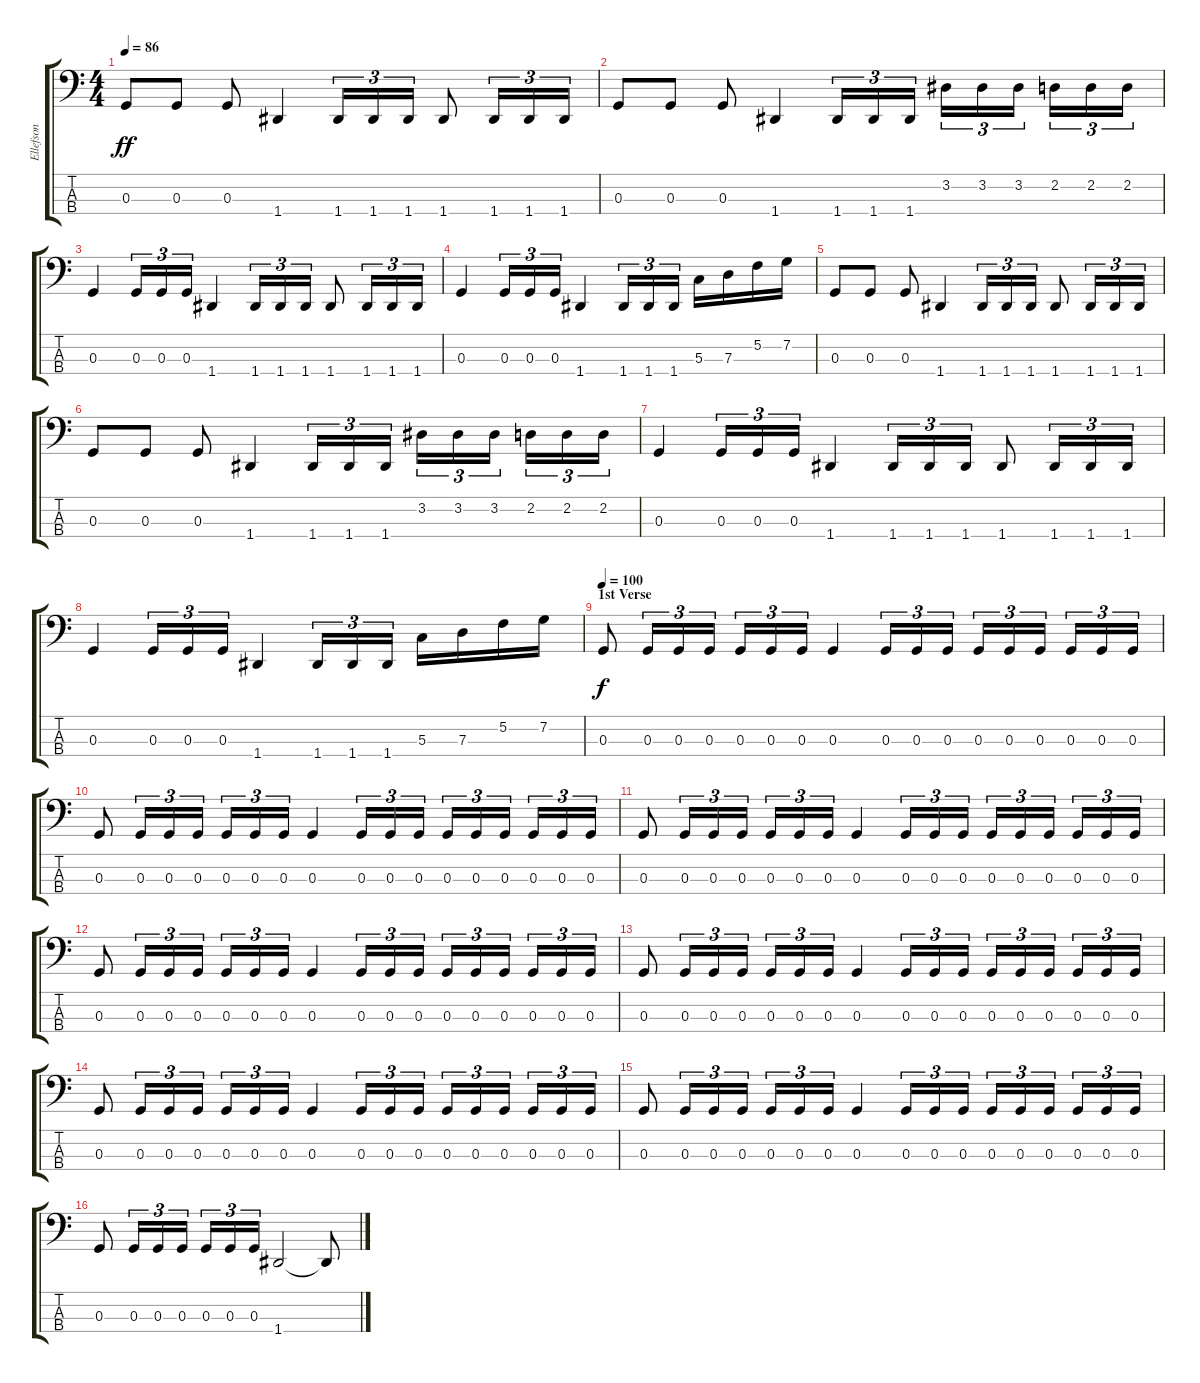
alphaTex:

\track ("Ellefson" "Ellefson") {instrument electricbasspick}
\staff {score tabs}
\tuning (F2 C2 G1 D1) {hide}
\ts (4 4)
\tempo 86
\clef f4
\ks c
0.3.8{dy ff} 0.3.8 0.3.8 1.4.4 1.4.16{tu (3 2)} 1.4.16{tu (3 2)} 1.4.16{tu (3 2)} 1.4.8 1.4.16{tu (3 2)} 1.4.16{tu (3 2)} 1.4.16{tu (3 2)} |
0.3.8 0.3.8 0.3.8 1.4.4 1.4.16{tu (3 2)} 1.4.16{tu (3 2)} 1.4.16{tu (3 2)} 3.2.16{tu (3 2)} 3.2.16{tu (3 2)} 3.2.16{tu (3 2)} 2.2.16{tu (3 2)} 2.2.16{tu (3 2)} 2.2.16{tu (3 2)} |
0.3.4 0.3.16{tu (3 2)} 0.3.16{tu (3 2)} 0.3.16{tu (3 2)} 1.4.4 1.4.16{tu (3 2)} 1.4.16{tu (3 2)} 1.4.16{tu (3 2)} 1.4.8 1.4.16{tu (3 2)} 1.4.16{tu (3 2)} 1.4.16{tu (3 2)} |
0.3.4 0.3.16{tu (3 2)} 0.3.16{tu (3 2)} 0.3.16{tu (3 2)} 1.4.4 1.4.16{tu (3 2)} 1.4.16{tu (3 2)} 1.4.16{tu (3 2)} 5.3.16 7.3.16 5.2.16 7.2.16 |
0.3.8 0.3.8 0.3.8 1.4.4 1.4.16{tu (3 2)} 1.4.16{tu (3 2)} 1.4.16{tu (3 2)} 1.4.8 1.4.16{tu (3 2)} 1.4.16{tu (3 2)} 1.4.16{tu (3 2)} |
0.3.8 0.3.8 0.3.8 1.4.4 1.4.16{tu (3 2)} 1.4.16{tu (3 2)} 1.4.16{tu (3 2)} 3.2.16{tu (3 2)} 3.2.16{tu (3 2)} 3.2.16{tu (3 2)} 2.2.16{tu (3 2)} 2.2.16{tu (3 2)} 2.2.16{tu (3 2)} |
0.3.4 0.3.16{tu (3 2)} 0.3.16{tu (3 2)} 0.3.16{tu (3 2)} 1.4.4 1.4.16{tu (3 2)} 1.4.16{tu (3 2)} 1.4.16{tu (3 2)} 1.4.8 1.4.16{tu (3 2)} 1.4.16{tu (3 2)} 1.4.16{tu (3 2)} |
0.3.4 0.3.16{tu (3 2)} 0.3.16{tu (3 2)} 0.3.16{tu (3 2)} 1.4.4 1.4.16{tu (3 2)} 1.4.16{tu (3 2)} 1.4.16{tu (3 2)} 5.3.16 7.3.16 5.2.16 7.2.16 |
\section ("" "1st Verse")
\tempo 100
0.3.8{dy f} 0.3.16{tu (3 2)} 0.3.16{tu (3 2)} 0.3.16{tu (3 2)} 0.3.16{tu (3 2)} 0.3.16{tu (3 2)} 0.3.16{tu (3 2)} 0.3.4 0.3.16{tu (3 2)} 0.3.16{tu (3 2)} 0.3.16{tu (3 2)} 0.3.16{tu (3 2)} 0.3.16{tu (3 2)} 0.3.16{tu (3 2)} 0.3.16{tu (3 2)} 0.3.16{tu (3 2)} 0.3.16{tu (3 2)} |
0.3.8 0.3.16{tu (3 2)} 0.3.16{tu (3 2)} 0.3.16{tu (3 2)} 0.3.16{tu (3 2)} 0.3.16{tu (3 2)} 0.3.16{tu (3 2)} 0.3.4 0.3.16{tu (3 2)} 0.3.16{tu (3 2)} 0.3.16{tu (3 2)} 0.3.16{tu (3 2)} 0.3.16{tu (3 2)} 0.3.16{tu (3 2)} 0.3.16{tu (3 2)} 0.3.16{tu (3 2)} 0.3.16{tu (3 2)} |
0.3.8 0.3.16{tu (3 2)} 0.3.16{tu (3 2)} 0.3.16{tu (3 2)} 0.3.16{tu (3 2)} 0.3.16{tu (3 2)} 0.3.16{tu (3 2)} 0.3.4 0.3.16{tu (3 2)} 0.3.16{tu (3 2)} 0.3.16{tu (3 2)} 0.3.16{tu (3 2)} 0.3.16{tu (3 2)} 0.3.16{tu (3 2)} 0.3.16{tu (3 2)} 0.3.16{tu (3 2)} 0.3.16{tu (3 2)} |
0.3.8 0.3.16{tu (3 2)} 0.3.16{tu (3 2)} 0.3.16{tu (3 2)} 0.3.16{tu (3 2)} 0.3.16{tu (3 2)} 0.3.16{tu (3 2)} 0.3.4 0.3.16{tu (3 2)} 0.3.16{tu (3 2)} 0.3.16{tu (3 2)} 0.3.16{tu (3 2)} 0.3.16{tu (3 2)} 0.3.16{tu (3 2)} 0.3.16{tu (3 2)} 0.3.16{tu (3 2)} 0.3.16{tu (3 2)} |
0.3.8 0.3.16{tu (3 2)} 0.3.16{tu (3 2)} 0.3.16{tu (3 2)} 0.3.16{tu (3 2)} 0.3.16{tu (3 2)} 0.3.16{tu (3 2)} 0.3.4 0.3.16{tu (3 2)} 0.3.16{tu (3 2)} 0.3.16{tu (3 2)} 0.3.16{tu (3 2)} 0.3.16{tu (3 2)} 0.3.16{tu (3 2)} 0.3.16{tu (3 2)} 0.3.16{tu (3 2)} 0.3.16{tu (3 2)} |
0.3.8 0.3.16{tu (3 2)} 0.3.16{tu (3 2)} 0.3.16{tu (3 2)} 0.3.16{tu (3 2)} 0.3.16{tu (3 2)} 0.3.16{tu (3 2)} 0.3.4 0.3.16{tu (3 2)} 0.3.16{tu (3 2)} 0.3.16{tu (3 2)} 0.3.16{tu (3 2)} 0.3.16{tu (3 2)} 0.3.16{tu (3 2)} 0.3.16{tu (3 2)} 0.3.16{tu (3 2)} 0.3.16{tu (3 2)} |
0.3.8 0.3.16{tu (3 2)} 0.3.16{tu (3 2)} 0.3.16{tu (3 2)} 0.3.16{tu (3 2)} 0.3.16{tu (3 2)} 0.3.16{tu (3 2)} 0.3.4 0.3.16{tu (3 2)} 0.3.16{tu (3 2)} 0.3.16{tu (3 2)} 0.3.16{tu (3 2)} 0.3.16{tu (3 2)} 0.3.16{tu (3 2)} 0.3.16{tu (3 2)} 0.3.16{tu (3 2)} 0.3.16{tu (3 2)} |
0.3.8 0.3.16{tu (3 2)} 0.3.16{tu (3 2)} 0.3.16{tu (3 2)} 0.3.16{tu (3 2)} 0.3.16{tu (3 2)} 0.3.16{tu (3 2)} 1.4.2 1.4{t}.8
